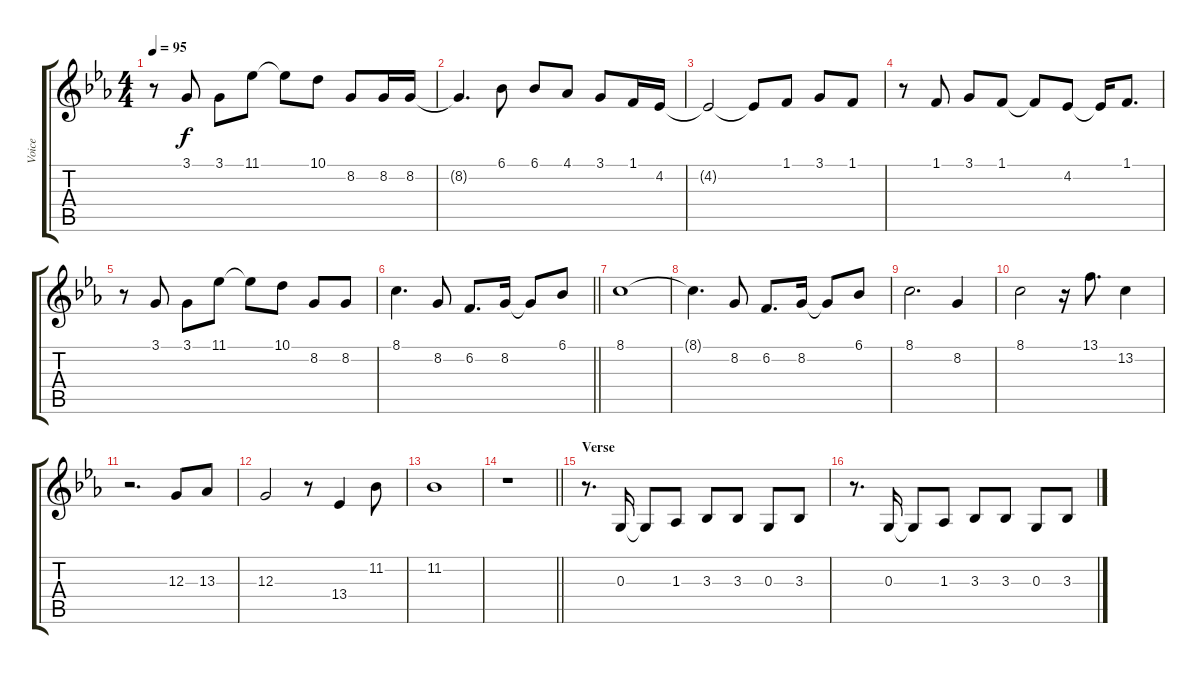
\track ("Voice" "Voice") {instrument fx5brightness}
\staff {score tabs}
\tuning (E4 B3 G3 D3 A2 E2) {hide}
\ts (4 4)
\tempo 95
\clef g2
\ks eb
r.8{dy f} 3.1.8 3.1.8 11.1.8 11.1{t}.8 10.1.8 8.2.8 8.2.16 8.2.16 |
8.2{t}.4{d} 6.1.8 6.1.8 4.1.8 3.1.8 1.1.16 4.2.16 |
4.2{t}.2 4.2{t}.8 1.1.8 3.1.8 1.1.8 |
r.8 1.1.8 3.1.8 1.1.8 1.1{t}.8 4.2.8 4.2{t}.16 1.1.8{d} |
r.8 3.1.8 3.1.8 11.1.8 11.1{t}.8 10.1.8 8.2.8 8.2.8 |
\barLineRight lightlight
8.1.4{d} 8.2.8 6.2.8{d} 8.2.16 8.2{t}.8 6.1.8 |
\section ("" "")
8.1.1 |
8.1{t}.4{d} 8.2.8 6.2.8{d} 8.2.16 8.2{t}.8 6.1.8 |
8.1.2{d} 8.2.4 |
8.1.2 r.16 13.1.8{d} 13.2.4 |
r.2{d} 12.3.8 13.3.8 |
12.3.2 r.8 13.4.4 11.2.8 |
11.2.1 |
\barLineRight lightlight
r.1 |
\section ("" "Verse")
r.8{d} 0.3.16 0.3{t}.8 1.3.8 3.3.8 3.3.8 0.3.8 3.3.8 |
r.8{d} 0.3.16 0.3{t}.8 1.3.8 3.3.8 3.3.8 0.3.8 3.3.8
